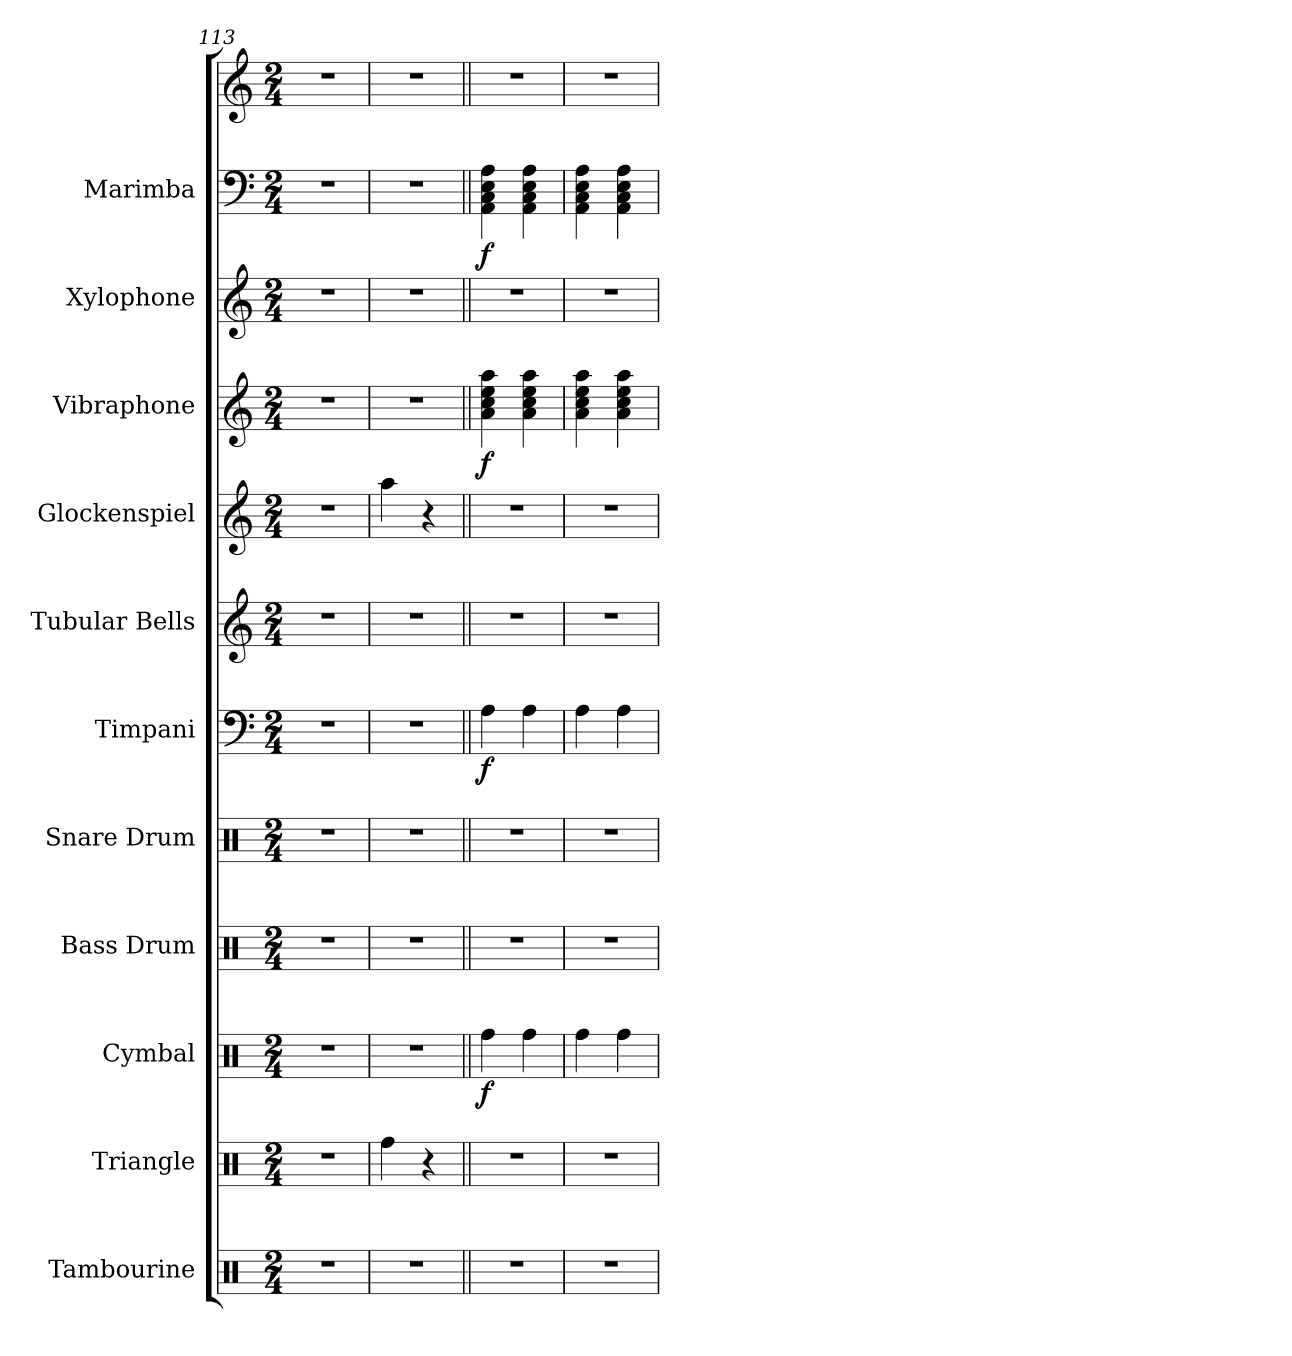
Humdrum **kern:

**kern	**kern	**kern	**dynam	**kern	**kern	**kern	**dynam	**kern	**kern	**kern	**dynam	**kern	**kern	**kern	**dynam
*part11	*part10	*part9	*part9	*part8	*part7	*part6	*part6	*part5	*part4	*part3	*part3	*part2	*part1	*part1	*part1
*staff12	*staff11	*staff10	*staff10	*staff9	*staff8	*staff7	*staff7	*staff6	*staff5	*staff4	*staff4	*staff3	*staff2	*staff1	*staff1/2
*I"Tambourine	*I"Triangle	*I"Cymbal	*	*I"Bass Drum	*I"Snare Drum	*I"Timpani	*	*I"Tubular Bells	*I"Glockenspiel	*I"Vibraphone	*	*I"Xylophone	*I"Marimba	*	*
*I'Tamb.	*I'Trgl.	*I'Cym.	*	*I'B. Dr.	*I'Sn. Dr.	*I'Timp.	*	*I'Tu. Be.	*I'Glk.	*I'Vib.	*	*I'Xyl.	*I'Mrm.	*	*
*clefX	*clefX	*clefX	*	*clefX	*clefX	*clefF4	*	*clefG2	*clefG2	*clefG2	*	*clefG2	*clefF4	*clefG2	*
*	*	*	*	*	*	*	*	*	*ITrd-14c-24	*	*	*ITrd-7c-12	*	*	*
*k[]	*k[]	*k[]	*	*k[]	*k[]	*k[]	*	*k[]	*k[]	*k[]	*	*k[]	*k[]	*k[]	*
*M2/4	*M2/4	*M2/4	*	*M2/4	*M2/4	*M2/4	*	*M2/4	*M2/4	*M2/4	*	*M2/4	*M2/4	*M2/4	*
=113	=113	=113	=113	=113	=113	=113	=113	=113	=113	=113	=113	=113	=113	=113	=113
2r	2r	2r	.	2r	2r	2r	.	2r	2r	2r	.	2r	2r	2r	.
=114	=114	=114	=114	=114	=114	=114	=114	=114	=114	=114	=114	=114	=114	=114	=114
2r	4Rff\	2r	.	2r	2r	2r	.	2r	4aaaa\	2r	.	2r	2r	2r	.
.	4r	.	.	.	.	.	.	.	4r	.	.	.	.	.	.
!!LO:PB:g=z
=115||	=115||	=115||	=115||	=115||	=115||	=115||	=115||	=115||	=115||	=115||	=115||	=115||	=115||	=115||	=115||
!!LO:REH:place=s1:a:B:fs=14:t=I
*	*	*	*	*	*	*	*	*	*	*	*	*	*	*MM150	*
!	!	!	!LO:DY:b	!	!	!	!LO:DY:b	!	!	!	!LO:DY:b	!	!	!	!LO:DY:b=2
2r	2r	4Rff\	f	2r	2r	4A\	f	2r	2r	4a\ 4cc\ 4ee\ 4aa\	f	2r	4AA\ 4C\ 4E\ 4A\	2r	f
.	.	4Rff\	.	.	.	4A\	.	.	.	4a\ 4cc\ 4ee\ 4aa\	.	.	4AA\ 4C\ 4E\ 4A\	.	.
=116	=116	=116	=116	=116	=116	=116	=116	=116	=116	=116	=116	=116	=116	=116	=116
2r	2r	4Rff\	.	2r	2r	4A\	.	2r	2r	4a\ 4cc\ 4ee\ 4aa\	.	2r	4AA\ 4C\ 4E\ 4A\	2r	.
.	.	4Rff\	.	.	.	4A\	.	.	.	4a\ 4cc\ 4ee\ 4aa\	.	.	4AA\ 4C\ 4E\ 4A\	.	.
=	=	=	=	=	=	=	=	=	=	=	=	=	=	=	=
*-	*-	*-	*-	*-	*-	*-	*-	*-	*-	*-	*-	*-	*-	*-	*-
